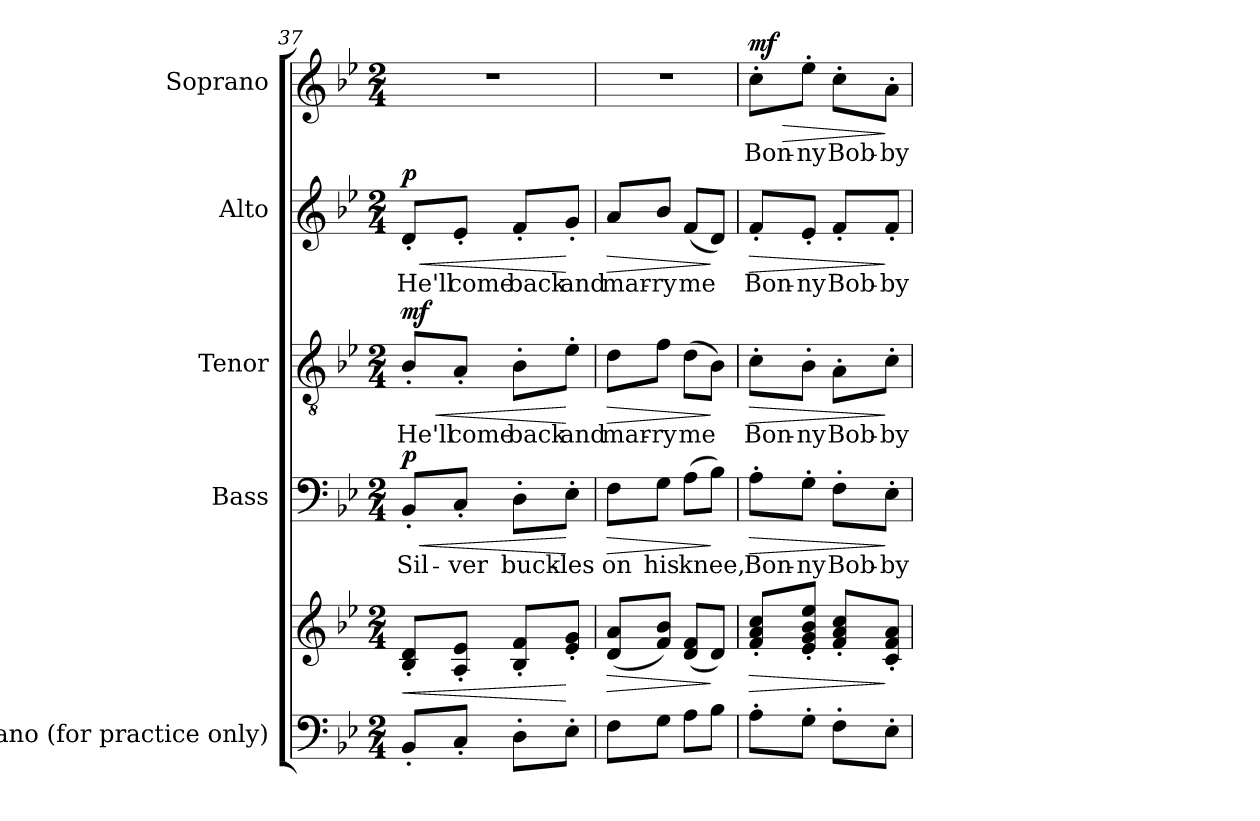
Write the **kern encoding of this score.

**kern	**kern	**dynam	**kern	**text	**dynam	**kern	**text	**dynam	**kern	**text	**dynam	**kern	**text	**dynam
*part5	*part5	*part5	*part4	*part4	*part4	*part3	*part3	*part3	*part2	*part2	*part2	*part1	*part1	*part1
*staff6	*staff5	*staff5/6	*staff4	*staff4	*staff4	*staff3	*staff3	*staff3	*staff2	*staff2	*staff2	*staff1	*staff1	*staff1
*I"Piano (for practice only)	*	*	*I"Bass	*	*	*I"Tenor	*	*	*I"Alto	*	*	*I"Soprano	*	*
*I'Pno.	*	*	*I'B.	*	*	*I'T.	*	*	*I'A.	*	*	*I'S.	*	*
*clefF4	*clefG2	*	*clefF4	*	*	*clefGv2	*	*	*clefG2	*	*	*clefG2	*	*
*	*	*	*	*	*	*ITrd7c12	*	*	*	*	*	*	*	*
*k[b-e-]	*k[b-e-]	*	*k[b-e-]	*	*	*k[b-e-]	*	*	*k[b-e-]	*	*	*k[b-e-]	*	*
*B-:	*B-:	*	*B-:	*	*	*B-:	*	*	*B-:	*	*	*B-:	*	*
*M2/4	*M2/4	*	*M2/4	*	*	*M2/4	*	*	*M2/4	*	*	*M2/4	*	*
=37	=37	=37	=37	=37	=37	=37	=37	=37	=37	=37	=37	=37	=37	=37
!	!	!LO:HP:b	!	!	!	!	!	!	!	!	!	!	!	!
!	!	!	!	!LO:LY:b:color=#000000	!LO:HP:b	!	!	!	!	!	!	!	!	!
!	!	!	!	!	!	!	!LO:LY:b:color=#000000	!LO:HP:b	!	!	!	!	!	!
!	!	!	!	!	!	!	!	!	!	!LO:LY:b:color=#000000	!LO:HP:b	!LO:N:vis=1	!	!
8BB-'i/L	8B-i/' 8di'L	<	8BB-'i/L	Sil-	< p	8BB-'i/L	He'll	< mf	8d'i/L	He'll	< p	2r	.	.
!	!	!	!	!LO:LY:b:color=#000000	!	!	!	!	!	!	!	!	!	!
!	!	!	!	!	!	!	!LO:LY:b:color=#000000	!	!	!	!	!	!	!
!	!	!	!	!	!	!	!	!	!	!LO:LY:b:color=#000000	!	!	!	!
8C'i/J	8Ai/' 8e-i'J	.	8C'i/J	-ver	.	8AA'i/J	come	.	8e-'i/J	come	.	.	.	.
!	!	!	!	!LO:LY:b:color=#000000	!	!	!	!	!	!	!	!	!	!
!	!	!	!	!	!	!	!LO:LY:b:color=#000000	!	!	!	!	!	!	!
!	!	!	!	!	!	!	!	!	!	!LO:LY:b:color=#000000	!	!	!	!
8D'i\L	8B-i/' 8fi'L	.	8D'i\L	buck-	.	8BB-'i\L	back	.	8f'i/L	back	.	.	.	.
!	!	!	!	!LO:LY:b:color=#000000	!	!	!	!	!	!	!	!	!	!
!	!	!	!	!	!	!	!LO:LY:b:color=#000000	!	!	!	!	!	!	!
!	!	!	!	!	!	!	!	!	!	!LO:LY:b:color=#000000	!	!	!	!
8E-'i\J	8e-i/' 8gi'J	[	8E-'i\J	-les	[	8E-'i\J	and	[	8g'i/J	and	[	.	.	.
=38	=38	=38	=38	=38	=38	=38	=38	=38	=38	=38	=38	=38	=38	=38
!	!	!LO:HP:b	!	!	!	!	!	!	!	!	!	!	!	!
!	!	!	!	!LO:LY:b:color=#000000	!LO:HP:b	!	!	!	!	!	!	!	!	!
!	!	!	!	!	!	!	!LO:LY:b:color=#000000	!LO:HP:b	!	!	!	!	!	!
!	!	!	!	!	!	!	!	!	!	!LO:LY:b:color=#000000	!LO:HP:b	!LO:N:vis=1	!	!
8Fi\L	(8di/ 8aiL	>	8Fi\L	on	>	8Di\L	mar-	>	8ai/L	mar-	>	2r	.	.
!	!	!	!	!LO:LY:b:color=#000000	!	!	!	!	!	!	!	!	!	!
!	!	!	!	!	!	!	!LO:LY:b:color=#000000	!	!	!	!	!	!	!
!	!	!	!	!	!	!	!	!	!	!LO:LY:b:color=#000000	!	!	!	!
8Gi\J	8fi/ 8b-iJ)	.	8Gi\J	his	.	8Fi\J	-ry	.	8b-i/J	-ry	.	.	.	.
!	!	!	!	!LO:LY:b:color=#000000	!	!	!	!	!	!	!	!	!	!
!	!	!	!	!	!	!	!LO:LY:b:color=#000000	!	!	!	!	!	!	!
!	!	!	!	!	!	!	!	!	!	!LO:LY:b:color=#000000	!	!	!	!
8Ai\L	(8di/ 8fiL	.	(8Ai\L	knee,	.	(8Di\L	me	.	(8fi/L	me	.	.	.	.
8B-i\J	8di/J)	]	8B-i\J)	.	]	8BB-i\J)	.	]	8di/J)	.	]	.	.	.
=39	=39	=39	=39	=39	=39	=39	=39	=39	=39	=39	=39	=39	=39	=39
!	!	!LO:HP:b	!	!	!	!	!	!	!	!	!	!	!	!
!	!	!	!	!LO:LY:b:color=#000000	!LO:HP:b	!	!	!	!	!	!	!	!	!
!	!	!	!	!	!	!	!LO:LY:b:color=#000000	!LO:HP:b	!	!	!	!	!	!
!	!	!	!	!	!	!	!	!	!	!LO:LY:b:color=#000000	!LO:HP:b	!	!	!
!	!	!	!	!	!	!	!	!	!	!	!	!	!LO:LY:b:color=#000000	!LO:HP:b
8A'i\L	8fi/' 8ai' 8cci'L	>	8A'i\L	Bon-	>	8C'i\L	Bon-	>	8f'i/L	Bon-	>	8cc'i\L	Bon-	> mf
!	!	!	!	!LO:LY:b:color=#000000	!	!	!	!	!	!	!	!	!	!
!	!	!	!	!	!	!	!LO:LY:b:color=#000000	!	!	!	!	!	!	!
!	!	!	!	!	!	!	!	!	!	!LO:LY:b:color=#000000	!	!	!	!
!	!	!	!	!	!	!	!	!	!	!	!	!	!LO:LY:b:color=#000000	!
8G'i\J	8e-i/' 8gi' 8b-i' 8ee-i'J	.	8G'i\J	-ny	.	8BB-'i\J	-ny	.	8e-'i/J	-ny	.	8ee-'i\J	-ny	.
!	!	!	!	!LO:LY:b:color=#000000	!	!	!	!	!	!	!	!	!	!
!	!	!	!	!	!	!	!LO:LY:b:color=#000000	!	!	!	!	!	!	!
!	!	!	!	!	!	!	!	!	!	!LO:LY:b:color=#000000	!	!	!	!
!	!	!	!	!	!	!	!	!	!	!	!	!	!LO:LY:b:color=#000000	!
8F'i\L	8fi/' 8ai' 8cci'L	.	8F'i\L	Bob-	.	8AA'i\L	Bob-	.	8f'i/L	Bob-	.	8cc'i\L	Bob-	.
!	!	!	!	!LO:LY:b:color=#000000	!	!	!	!	!	!	!	!	!	!
!	!	!	!	!	!	!	!LO:LY:b:color=#000000	!	!	!	!	!	!	!
!	!	!	!	!	!	!	!	!	!	!LO:LY:b:color=#000000	!	!	!	!
!	!	!	!	!	!	!	!	!	!	!	!	!	!LO:LY:b:color=#000000	!
8E-'i\J	8ci/' 8fi' 8ai'J	]	8E-'i\J	-by	]	8C'i\J	-by	]	8f'i/J	-by	]	8a'i\J	-by	]
=	=	=	=	=	=	=	=	=	=	=	=	=	=	=
*-	*-	*-	*-	*-	*-	*-	*-	*-	*-	*-	*-	*-	*-	*-
